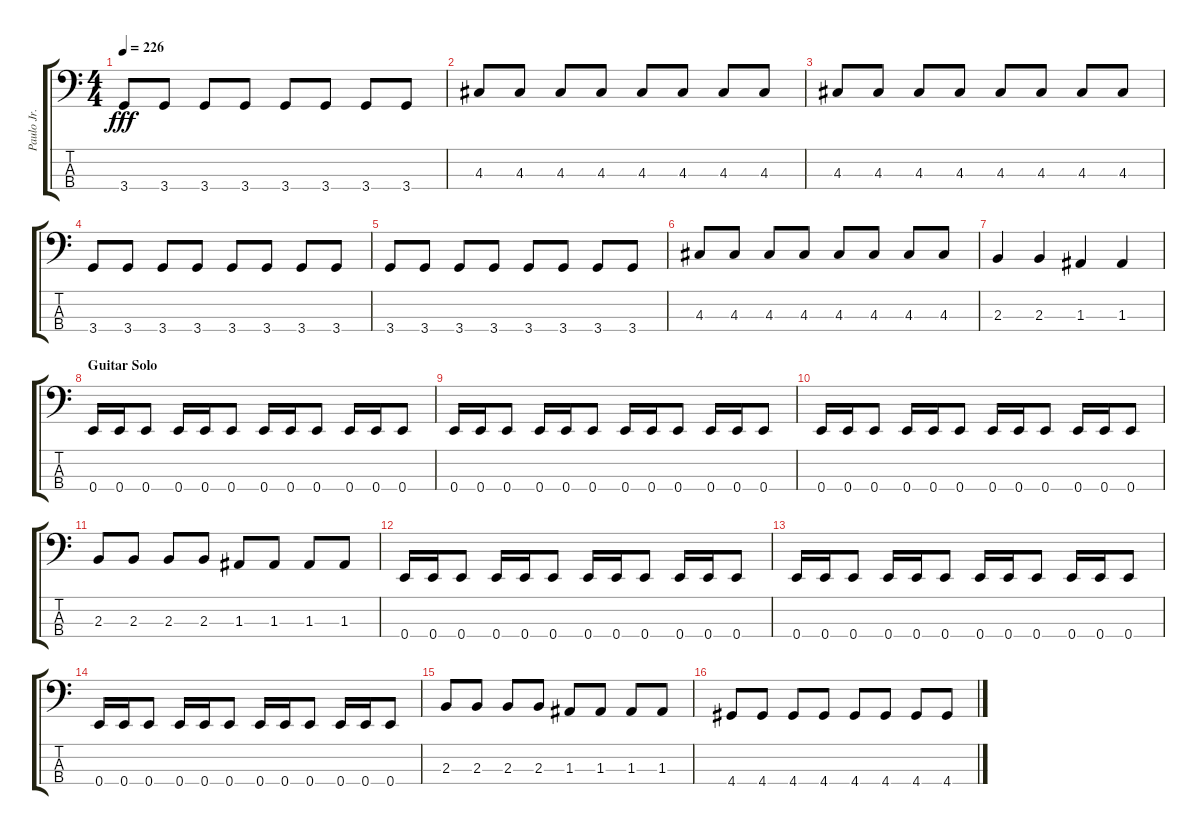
\track ("Paulo Jr. " "Paulo Jr. ") {instrument electricbasspick}
\staff {score tabs}
\tuning (G2 D2 A1 E1) {hide}
\ts (4 4)
\tempo 226
\clef f4
\ks c
3.4.8{dy fff} 3.4.8 3.4.8 3.4.8 3.4.8 3.4.8 3.4.8 3.4.8 |
4.3.8 4.3.8 4.3.8 4.3.8 4.3.8 4.3.8 4.3.8 4.3.8 |
4.3.8 4.3.8 4.3.8 4.3.8 4.3.8 4.3.8 4.3.8 4.3.8 |
3.4.8 3.4.8 3.4.8 3.4.8 3.4.8 3.4.8 3.4.8 3.4.8 |
3.4.8 3.4.8 3.4.8 3.4.8 3.4.8 3.4.8 3.4.8 3.4.8 |
4.3.8 4.3.8 4.3.8 4.3.8 4.3.8 4.3.8 4.3.8 4.3.8 |
2.3.4 2.3.4 1.3.4 1.3.4 |
\section ("" "Guitar Solo")
0.4.16 0.4.16 0.4.8 0.4.16 0.4.16 0.4.8 0.4.16 0.4.16 0.4.8 0.4.16 0.4.16 0.4.8 |
0.4.16 0.4.16 0.4.8 0.4.16 0.4.16 0.4.8 0.4.16 0.4.16 0.4.8 0.4.16 0.4.16 0.4.8 |
0.4.16 0.4.16 0.4.8 0.4.16 0.4.16 0.4.8 0.4.16 0.4.16 0.4.8 0.4.16 0.4.16 0.4.8 |
2.3.8 2.3.8 2.3.8 2.3.8 1.3.8 1.3.8 1.3.8 1.3.8 |
0.4.16 0.4.16 0.4.8 0.4.16 0.4.16 0.4.8 0.4.16 0.4.16 0.4.8 0.4.16 0.4.16 0.4.8 |
0.4.16 0.4.16 0.4.8 0.4.16 0.4.16 0.4.8 0.4.16 0.4.16 0.4.8 0.4.16 0.4.16 0.4.8 |
0.4.16 0.4.16 0.4.8 0.4.16 0.4.16 0.4.8 0.4.16 0.4.16 0.4.8 0.4.16 0.4.16 0.4.8 |
2.3.8 2.3.8 2.3.8 2.3.8 1.3.8 1.3.8 1.3.8 1.3.8 |
4.4.8 4.4.8 4.4.8 4.4.8 4.4.8 4.4.8 4.4.8 4.4.8
